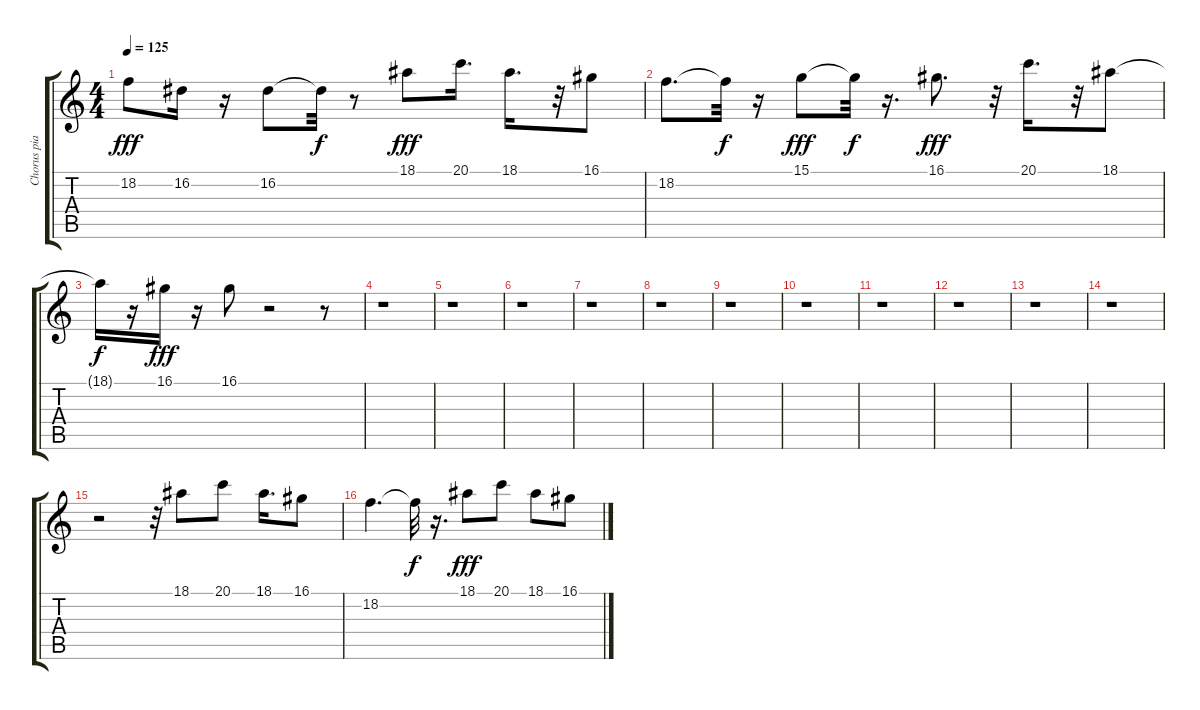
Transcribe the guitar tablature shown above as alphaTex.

\track ("Chorus piano" "Chorus pia") {instrument acousticgrandpiano}
\staff {score tabs}
\tuning (E4 B3 G3 D3 A2 E2) {hide}
\ts (4 4)
\tempo 125
\clef g2
\ks c
18.2.8{dy fff} 16.2.16 r.16 16.2.8 16.2{t}.32{dy f} r.8 18.1.8{dy fff} 20.1.16{d} 18.1.16{d} r.32 16.1.8 |
18.2.8{d} 18.2{t}.32{dy f} r.16 15.1.8{dy fff} 15.1{t}.32{dy f} r.16{d} 16.1.8{d dy fff} r.32 20.1.16{d} r.32 18.1.8 |
18.1{t}.16{dy f} r.16 16.1.16{dy fff} r.16 16.1.8 r.2 r.8 |
r.1 |
r.1 |
r.1 |
r.1 |
r.1 |
r.1 |
r.1 |
r.1 |
r.1 |
r.1 |
r.1 |
r.2 r.32 18.1.8 20.1.8 18.1.16{d} 16.1.8 |
18.2.4{d} 18.2{t}.32{dy f} r.16{d} 18.1.8{dy fff} 20.1.8 18.1.8 16.1.8
